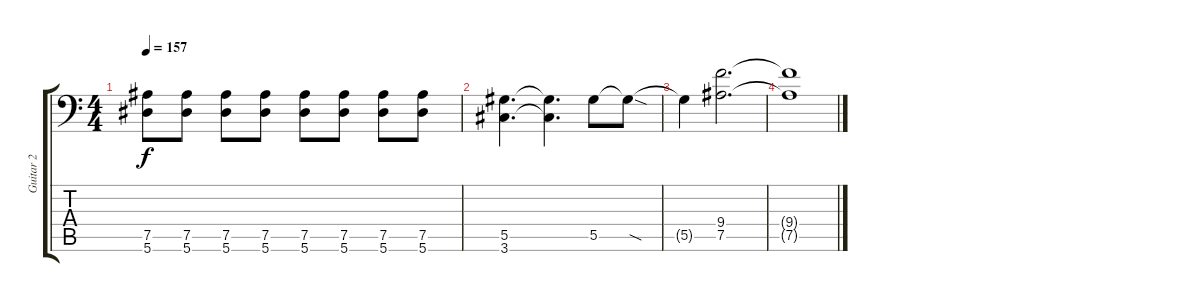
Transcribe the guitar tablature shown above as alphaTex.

\track ("Guitar 2" "Guitar 2") {instrument distortionguitar}
\staff {score tabs}
\tuning (Bb3 F3 Db3 Ab2 Eb2 Bb1) {hide}
\ts (4 4)
\tempo 157
\clef f4
\ks c
(7.5 5.6).8{dy f} (7.5 5.6).8 (7.5 5.6).8 (7.5 5.6).8 (7.5 5.6).8 (7.5 5.6).8 (7.5 5.6).8 (7.5 5.6).8 |
(5.5 3.6).4{d} (5.5{t} 3.6{t}).4{d} 5.5.8 5.5{sod t}.8 |
5.5{t}.4 (9.4 7.5).2{d} |
(9.4{t} 7.5{t}).1
